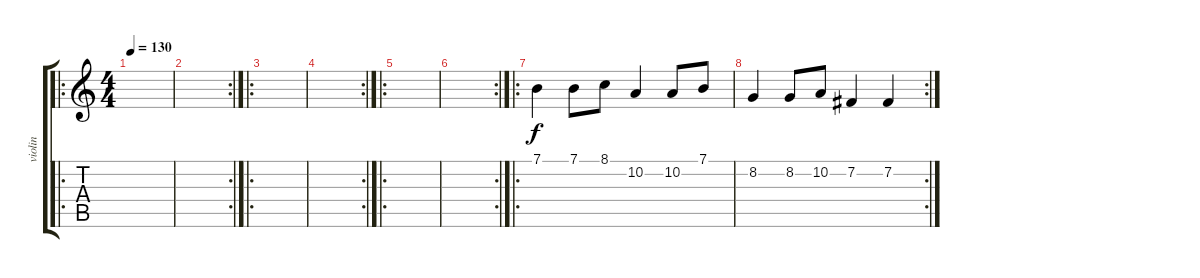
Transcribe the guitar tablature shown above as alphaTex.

\track ("violin" "violin") {instrument violin}
\staff {score tabs}
\tuning (E4 B3 G3 D3 A2 E2) {hide}
\ro
\ts (4 4)
\tempo 130
\clef g2
\ks c
|
\rc 2
|
\ro
|
\rc 2
|
\ro
|
\rc 2
|
\ro
7.1.4 7.1.8 8.1.8 10.2.4 10.2.8 7.1.8 |
\rc 2
8.2.4 8.2.8 10.2.8 7.2.4 7.2.4
